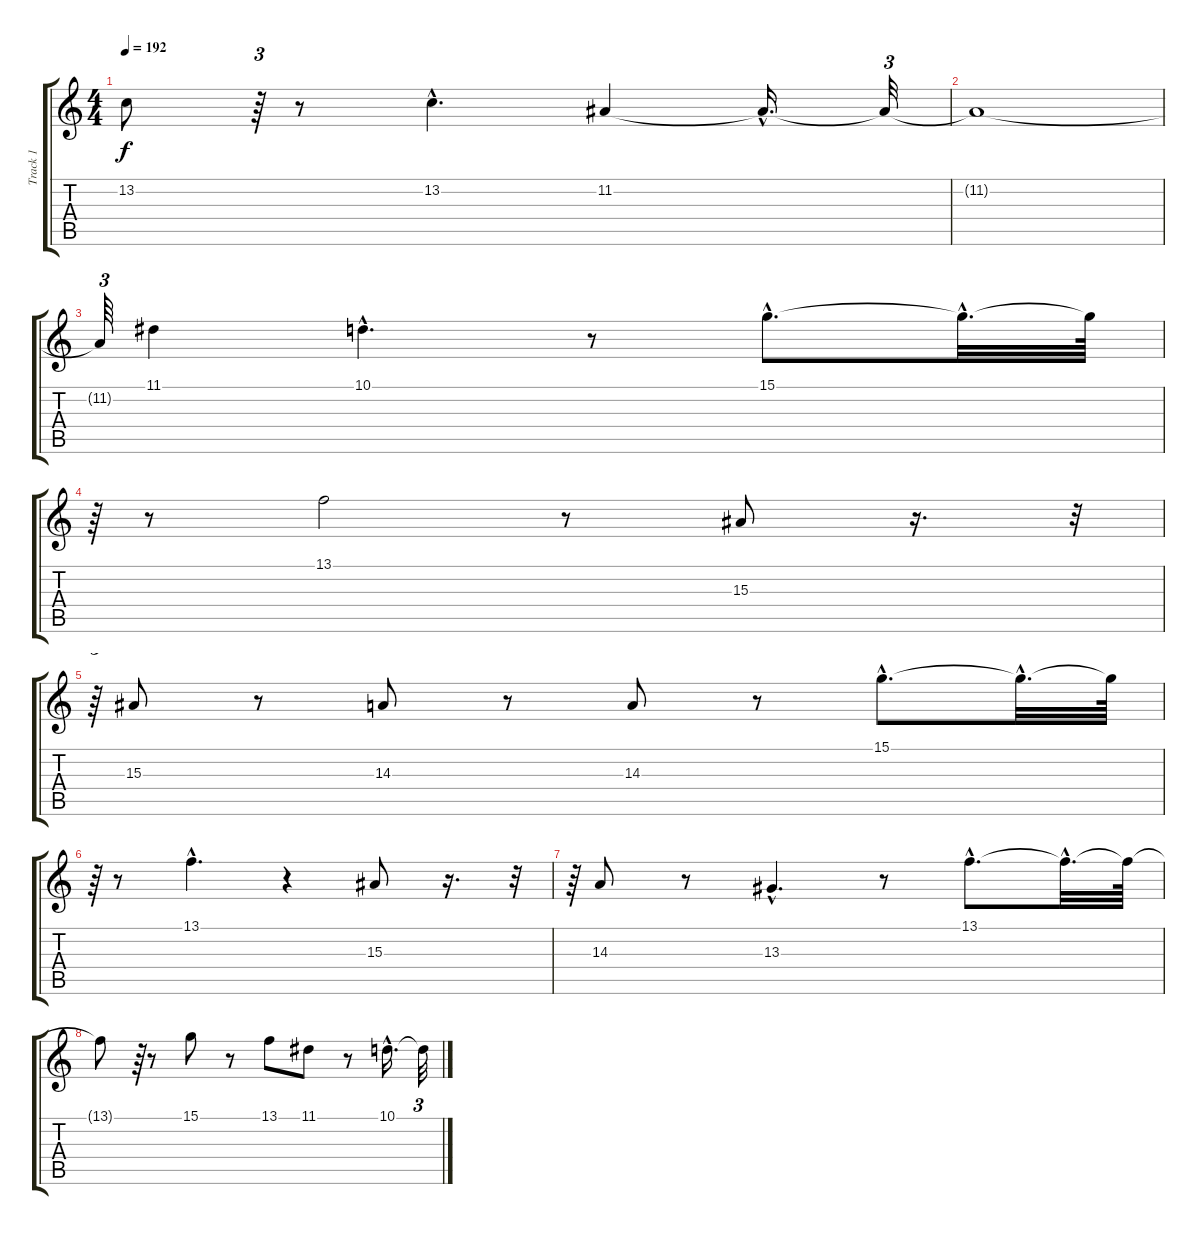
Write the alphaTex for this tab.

\track ("Track 1" "Track 1") {instrument lead1square}
\staff {score tabs}
\tuning (E4 B3 G3 D3 A2 E2) {hide}
\ts (4 4)
\tempo 192
\clef g2
\ks c
13.2{t}.8{dy f} r.64{tu (3 2)} r.8 13.2{hac}.4{d} 11.2.4 11.2{hac t}.16{d} 11.2{t}.32{tu (3 2)} |
11.2{t}.1 |
11.2{t}.64{tu (3 2)} 11.1.4 10.1{hac}.4{d} r.8 15.1{hac}.8{d} 15.1{hac t}.32{d} 15.1{t}.64 |
r.64{tu (3 2)} r.8 13.1.2 r.8 15.3.8 r.16{d} r.32{tu (3 2)} |
r.64{tu (3 2)} 15.3.8 r.8 14.3.8 r.8 14.3.8 r.8 15.1{hac}.8{d} 15.1{hac t}.32{d} 15.1{t}.64 |
r.64{tu (3 2)} r.8 13.1{hac}.4{d} r.4 15.3.8 r.16{d} r.32{tu (3 2)} |
r.64{tu (3 2)} 14.3.8 r.8 13.3{hac}.4{d} r.8 13.1{hac}.8{d} 13.1{hac t}.32{d} 13.1{t}.64 |
13.1{t}.8 r.64{tu (3 2)} r.8 15.1.8 r.8 13.1.8 11.1.8 r.8 10.1{hac}.16{d} 10.1{t}.32{tu (3 2)}
